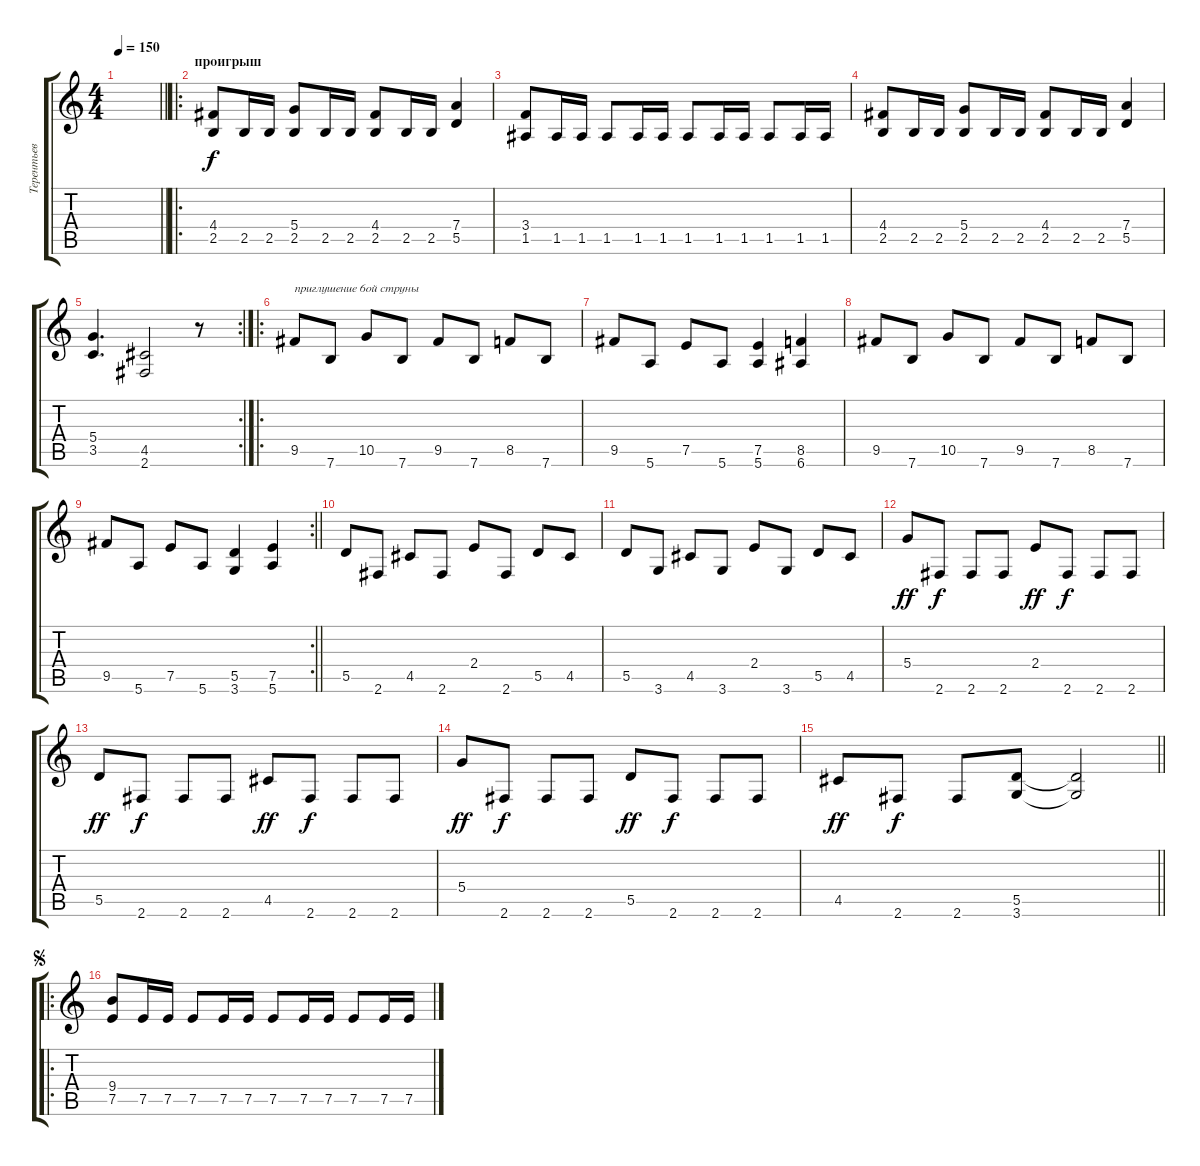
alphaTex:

\track ("Терентьев " "Терентьев ") {instrument distortionguitar}
\staff {score tabs}
\tuning (E4 B3 G3 D3 A2 E2) {hide}
\ts (4 4)
\tempo 150
\clef g2
\barLineRight lightlight
\ks c
|
\ro
\section ("" "проигрыш")
(4.4 2.5).8 2.5.16 2.5.16 (5.4 2.5).8 2.5.16 2.5.16 (4.4 2.5).8 2.5.16 2.5.16 (7.4 5.5).4 |
(3.4 1.5).8 1.5.16 1.5.16 1.5.8 1.5.16 1.5.16 1.5.8 1.5.16 1.5.16 1.5.8 1.5.16 1.5.16 |
(4.4 2.5).8 2.5.16 2.5.16 (5.4 2.5).8 2.5.16 2.5.16 (4.4 2.5).8 2.5.16 2.5.16 (7.4 5.5).4 |
\rc 2
(5.4 3.5).4{d} (4.5 2.6).2 r.8 |
\ro
9.5.8{txt "приглушение 6ой струны"} 7.6.8 10.5.8 7.6.8 9.5.8 7.6.8 8.5.8 7.6.8 |
9.5.8 5.6.8 7.5.8 5.6.8 (7.5 5.6).4 (8.5 6.6).4 |
9.5.8 7.6.8 10.5.8 7.6.8 9.5.8 7.6.8 8.5.8 7.6.8 |
\rc 2
\barLineRight lightlight
9.5.8 5.6.8 7.5.8 5.6.8 (5.5 3.6).4 (7.5 5.6).4 |
\section ("" "")
5.5.8 2.6.8 4.5.8 2.6.8 2.4.8 2.6.8 5.5.8 4.5.8 |
5.5.8 3.6.8 4.5.8 3.6.8 2.4.8 3.6.8 5.5.8 4.5.8 |
5.4.8{dy ff} 2.6.8{dy f} 2.6.8 2.6.8 2.4.8{dy ff} 2.6.8{dy f} 2.6.8 2.6.8 |
5.5.8{dy ff} 2.6.8{dy f} 2.6.8 2.6.8 4.5.8{dy ff} 2.6.8{dy f} 2.6.8 2.6.8 |
5.4.8{dy ff} 2.6.8{dy f} 2.6.8 2.6.8 5.5.8{dy ff} 2.6.8{dy f} 2.6.8 2.6.8 |
\barLineRight lightlight
4.5.8{dy ff} 2.6.8{dy f} 2.6.8 (5.5 3.6).8 (5.5{t} 3.6{t}).2 |
\ro
\section ("" "")
\jump segno
(9.4 7.5).8 7.5.16 7.5.16 7.5.8 7.5.16 7.5.16 7.5.8 7.5.16 7.5.16 7.5.8 7.5.16 7.5.16
